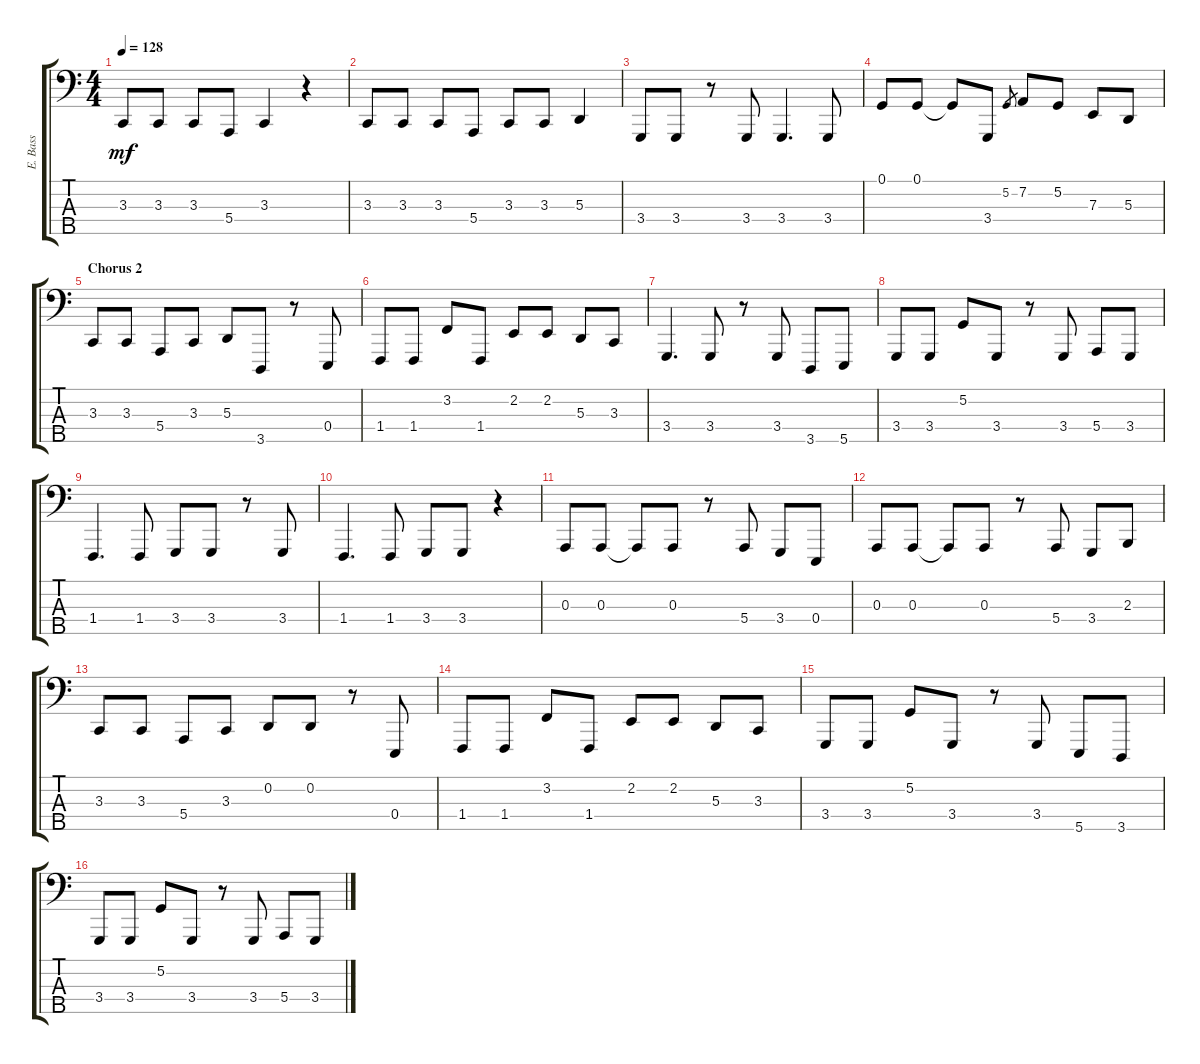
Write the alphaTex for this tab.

\track ("E. Bass" "E. Bass") {instrument brightacousticpiano}
\staff {score tabs}
\tuning (G2 D2 A1 E1 B0) {hide}
\ts (4 4)
\tempo 128
\clef f4
\ks c
3.3.8{dy mf} 3.3.8 3.3.8 5.4.8 3.3.4 r.4 |
3.3.8 3.3.8 3.3.8 5.4.8 3.3.8 3.3.8 5.3.4 |
3.4.8 3.4.8 r.8 3.4.8 3.4.4{d} 3.4.8 |
0.1.8 0.1.8 0.1{t}.8 3.4.8 5.2.8{gr} 7.2.8 5.2.8 7.3.8 5.3.8 |
\section ("" "Chorus 2")
3.3.8 3.3.8 5.4.8 3.3.8 5.3.8 3.5.8 r.8 0.4.8 |
1.4.8 1.4.8 3.2.8 1.4.8 2.2.8 2.2.8 5.3.8 3.3.8 |
3.4.4{d} 3.4.8 r.8 3.4.8 3.5.8 5.5.8 |
3.4.8 3.4.8 5.2.8 3.4.8 r.8 3.4.8 5.4.8 3.4.8 |
1.4.4{d} 1.4.8 3.4.8 3.4.8 r.8 3.4.8 |
1.4.4{d} 1.4.8 3.4.8 3.4.8 r.4 |
0.3.8 0.3.8 0.3{t}.8 0.3.8 r.8 5.4.8 3.4.8 0.4.8 |
0.3.8 0.3.8 0.3{t}.8 0.3.8 r.8 5.4.8 3.4.8 2.3.8 |
3.3.8 3.3.8 5.4.8 3.3.8 0.2.8 0.2.8 r.8 0.4.8 |
1.4.8 1.4.8 3.2.8 1.4.8 2.2.8 2.2.8 5.3.8 3.3.8 |
3.4.8 3.4.8 5.2.8 3.4.8 r.8 3.4.8 5.5.8 3.5.8 |
3.4.8 3.4.8 5.2.8 3.4.8 r.8 3.4.8 5.4.8 3.4.8
